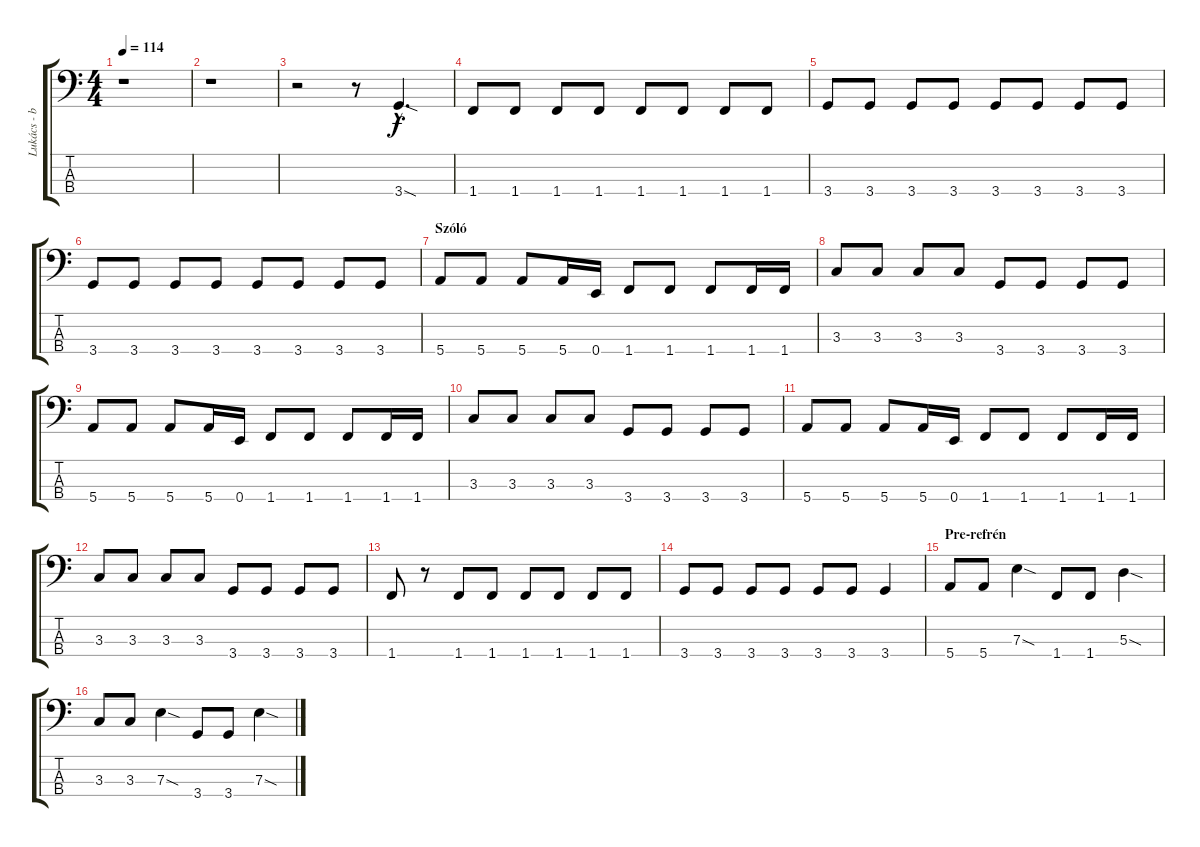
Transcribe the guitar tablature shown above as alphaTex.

\track ("Lukács - bass" "Lukács - b") {instrument electricbasspick}
\staff {score tabs}
\tuning (G2 D2 A1 E1) {hide}
\ts (4 4)
\tempo 114
\clef f4
\ks c
r.1{dy f} |
r.1 |
r.2 r.8 3.4{sod hac}.4{d} |
1.4.8 1.4.8 1.4.8 1.4.8 1.4.8 1.4.8 1.4.8 1.4.8 |
3.4.8 3.4.8 3.4.8 3.4.8 3.4.8 3.4.8 3.4.8 3.4.8 |
3.4.8 3.4.8 3.4.8 3.4.8 3.4.8 3.4.8 3.4.8 3.4.8 |
\section ("" "Szóló")
5.4.8 5.4.8 5.4.8 5.4.16 0.4.16 1.4.8 1.4.8 1.4.8 1.4.16 1.4.16 |
3.3.8 3.3.8 3.3.8 3.3.8 3.4.8 3.4.8 3.4.8 3.4.8 |
5.4.8 5.4.8 5.4.8 5.4.16 0.4.16 1.4.8 1.4.8 1.4.8 1.4.16 1.4.16 |
3.3.8 3.3.8 3.3.8 3.3.8 3.4.8 3.4.8 3.4.8 3.4.8 |
5.4.8 5.4.8 5.4.8 5.4.16 0.4.16 1.4.8 1.4.8 1.4.8 1.4.16 1.4.16 |
3.3.8 3.3.8 3.3.8 3.3.8 3.4.8 3.4.8 3.4.8 3.4.8 |
1.4.8 r.8 1.4.8 1.4.8 1.4.8 1.4.8 1.4.8 1.4.8 |
3.4.8 3.4.8 3.4.8 3.4.8 3.4.8 3.4.8 3.4.4 |
\section ("" "Pre-refrén")
5.4.8 5.4.8 7.3{sod}.4 1.4.8 1.4.8 5.3{sod}.4 |
3.3.8 3.3.8 7.3{sod}.4 3.4.8 3.4.8 7.3{sod}.4
